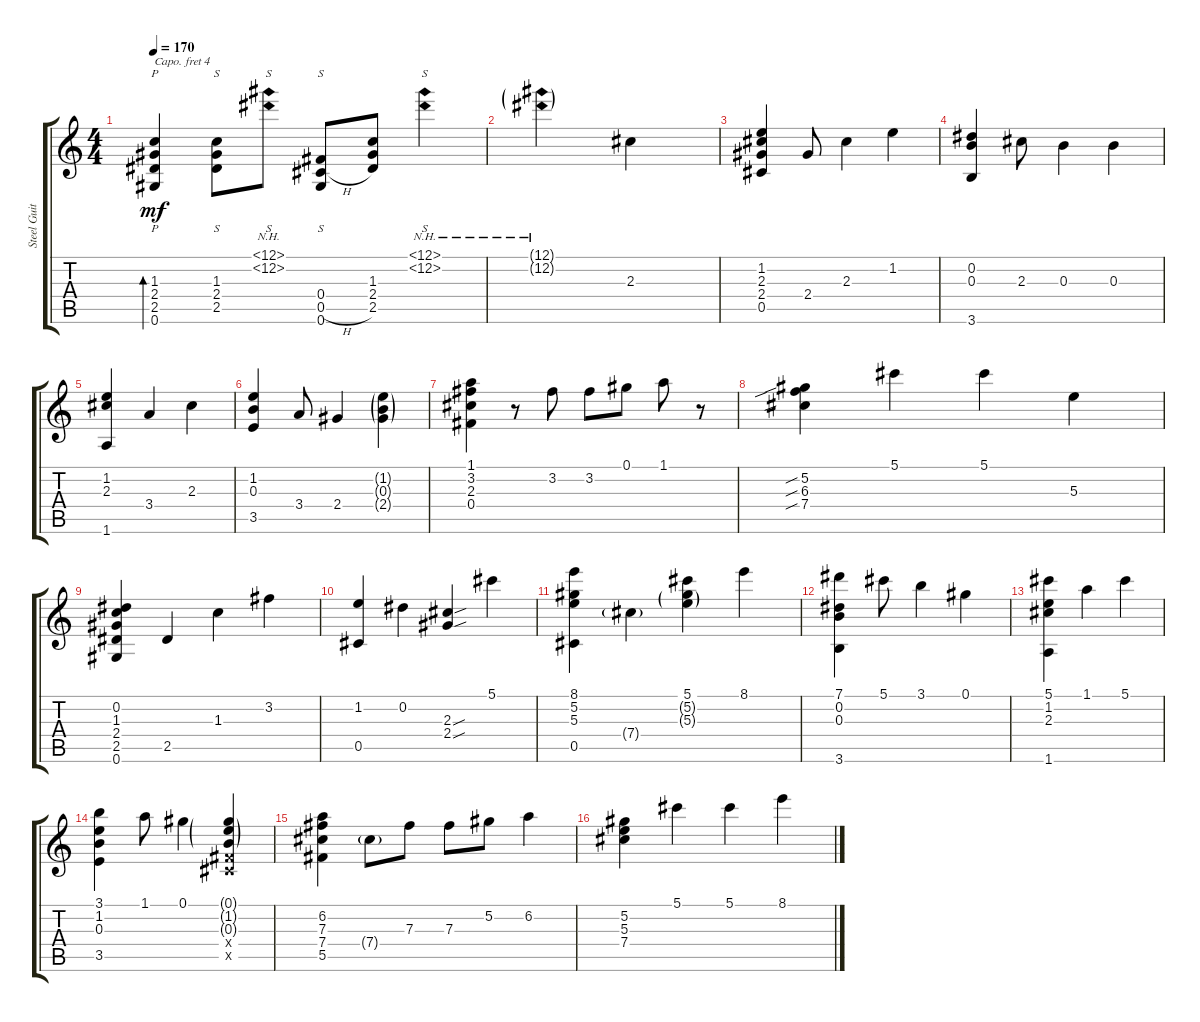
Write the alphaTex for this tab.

\track ("Steel Guitar" "Steel Guit") {instrument acousticguitarsteel}
\staff {score tabs}
\capo 4
\tuning (E4 B3 G3 D3 A2 E2) {hide}
\ts (4 4)
\tempo 170
\clef g2
\ks c
(1.3 2.4 2.5 0.6).4{p bd 120 dy mf} (1.3 2.4 2.5).8{s} (12.1{nh} 12.2{nh}).8{s} (0.4 0.5{h} 0.6).8{s} (1.3 2.4 2.5).8 (12.1{nh} 12.2{nh}).4{s} |
(12.1{nh g} 12.2{nh g}).4 2.3.4 |
(1.2 2.3 2.4 0.5).4 2.4.8 2.3.4 1.2.4 |
(0.2 0.3 3.6).4 2.3.8 0.3.4 0.3.4 |
(1.2 2.3 1.6).4 3.4.4 2.3.4 |
(1.2 0.3 3.5).4 3.4.8 2.4.4 (1.2{g} 0.3{g} 2.4{g}).4 |
(1.1 3.2 2.3 0.4).4 r.8 3.2.8 3.2.8 0.1.8 1.1.8 r.8 |
(5.2{sib} 6.3{sib} 7.4{sib}).4 5.1.4 5.1.4 5.3.4 |
(0.2 1.3 2.4 2.5 0.6).4 2.5.4 1.3.4 3.2.4 |
(1.2 0.5).4 0.2.4 (2.3{sou} 2.4{sou}).4 5.1.4 |
(8.1 5.2 5.3 0.5).4 7.4{g}.4 (5.1 5.2{g} 5.3{g}).4 8.1.4 |
(7.1 0.2 0.3 3.6).4 5.1.8 3.1.4 0.1.4 |
(5.1 1.2 2.3 1.6).4 1.1.4 5.1.4 |
(3.1 1.2 0.3 3.5).4 1.1.8 0.1.4 (0.1{g} 1.2{g} 0.3{g} 0.4{x} 0.5{x}).4 |
(6.2 7.3 7.4 5.5).4 7.4{g}.8 7.3.8 7.3.8 5.2.8 6.2.4 |
(5.2 5.3 7.4).4 5.1.4 5.1.4 8.1.4
